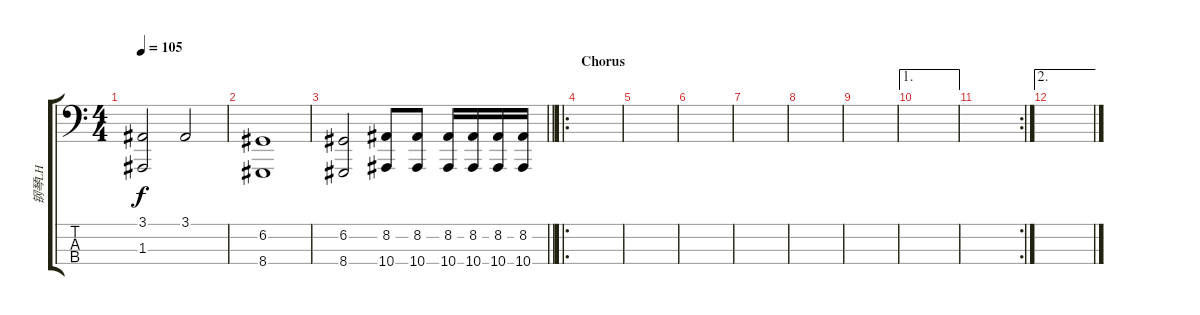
\track ("钢琴LH" "钢琴LH") {instrument acousticgrandpiano}
\staff {score tabs}
\tuning (G2 D2 A1 C1) {hide}
\ts (4 4)
\tempo 105
\clef f4
\ks c
(3.1 1.3).2{dy f} 3.1.2 |
(6.2 8.4).1 |
\barLineRight lightlight
(6.2 8.4).2 (8.2 10.4).8 (8.2 10.4).8 (8.2 10.4).16 (8.2 10.4).16 (8.2 10.4).16 (8.2 10.4).16 |
\ro
\section ("" "Chorus")
|
|
|
|
|
|
\ae 1
|
\rc 2
|
\ae 2
